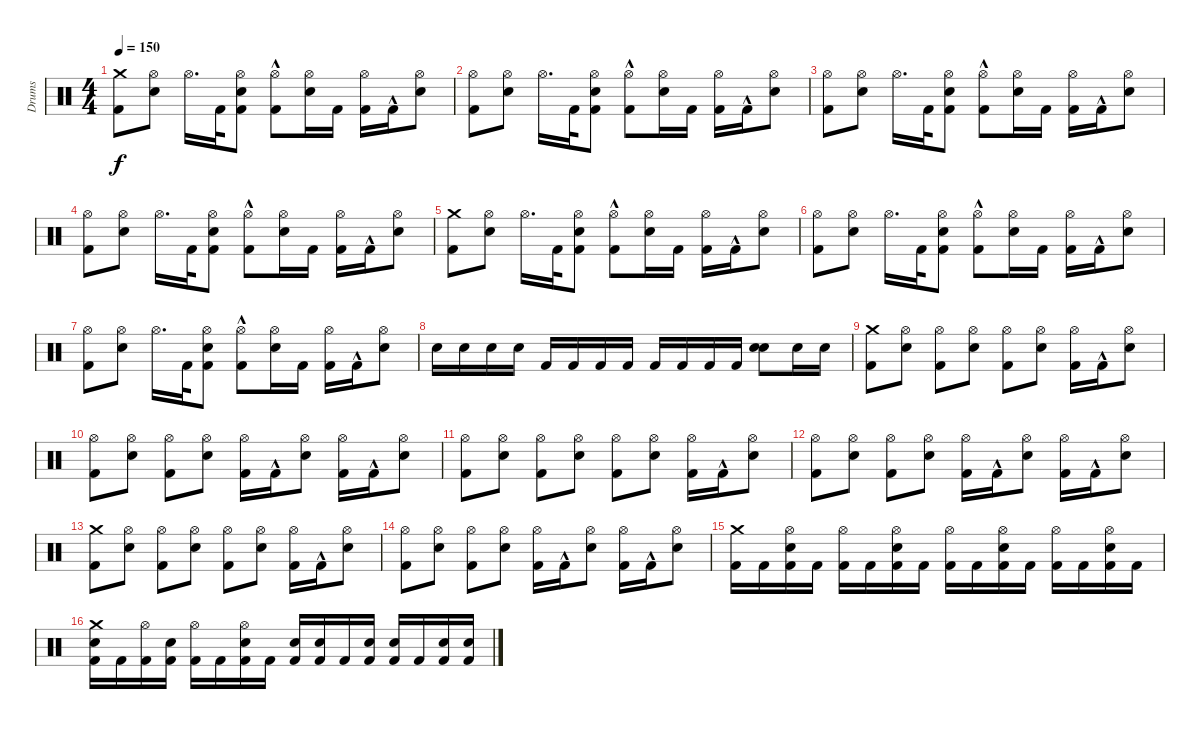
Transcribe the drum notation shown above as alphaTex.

\track ("Drums" "Drums") {instrument percussion}
\staff {score}
\articulation defaults
\ts (4 4)
\tempo 150
\clef neutral
\ks c
("Kick (hit) 2" "Crash medium (hit)").8{dy f} ("Snare (hit) 2" "Hi-Hat (open)").8 "Hi-Hat (open)".16{d} "Kick (hit) 2".32 ("Kick (hit) 2" "Snare (hit) 2" "Hi-Hat (open)").8 ("Kick (hit) 2"{hac} "Hi-Hat (open)").8 ("Snare (hit) 2" "Hi-Hat (open)").16 "Kick (hit) 2".16 ("Kick (hit) 2" "Hi-Hat (open)").16 "Kick (hit) 2"{hac}.16 ("Snare (hit) 2" "Hi-Hat (open)").8 |
("Hi-Hat (open)" "Kick (hit) 2").8 ("Snare (hit) 2" "Hi-Hat (open)").8 "Hi-Hat (open)".16{d} "Kick (hit) 2".32 ("Kick (hit) 2" "Snare (hit) 2" "Hi-Hat (open)").8 ("Kick (hit) 2"{hac} "Hi-Hat (open)").8 ("Snare (hit) 2" "Hi-Hat (open)").16 "Kick (hit) 2".16 ("Kick (hit) 2" "Hi-Hat (open)").16 "Kick (hit) 2"{hac}.16 ("Snare (hit) 2" "Hi-Hat (open)").8 |
("Hi-Hat (open)" "Kick (hit) 2").8 ("Snare (hit) 2" "Hi-Hat (open)").8 "Hi-Hat (open)".16{d} "Kick (hit) 2".32 ("Kick (hit) 2" "Snare (hit) 2" "Hi-Hat (open)").8 ("Kick (hit) 2"{hac} "Hi-Hat (open)").8 ("Snare (hit) 2" "Hi-Hat (open)").16 "Kick (hit) 2".16 ("Kick (hit) 2" "Hi-Hat (open)").16 "Kick (hit) 2"{hac}.16 ("Snare (hit) 2" "Hi-Hat (open)").8 |
("Hi-Hat (open)" "Kick (hit) 2").8 ("Snare (hit) 2" "Hi-Hat (open)").8 "Hi-Hat (open)".16{d} "Kick (hit) 2".32 ("Kick (hit) 2" "Snare (hit) 2" "Hi-Hat (open)").8 ("Kick (hit) 2"{hac} "Hi-Hat (open)").8 ("Snare (hit) 2" "Hi-Hat (open)").16 "Kick (hit) 2".16 ("Kick (hit) 2" "Hi-Hat (open)").16 "Kick (hit) 2"{hac}.16 ("Snare (hit) 2" "Hi-Hat (open)").8 |
("Kick (hit) 2" "Crash medium (hit)").8 ("Snare (hit) 2" "Hi-Hat (open)").8 "Hi-Hat (open)".16{d} "Kick (hit) 2".32 ("Kick (hit) 2" "Snare (hit) 2" "Hi-Hat (open)").8 ("Kick (hit) 2"{hac} "Hi-Hat (open)").8 ("Snare (hit) 2" "Hi-Hat (open)").16 "Kick (hit) 2".16 ("Kick (hit) 2" "Hi-Hat (open)").16 "Kick (hit) 2"{hac}.16 ("Snare (hit) 2" "Hi-Hat (open)").8 |
("Hi-Hat (open)" "Kick (hit) 2").8 ("Snare (hit) 2" "Hi-Hat (open)").8 "Hi-Hat (open)".16{d} "Kick (hit) 2".32 ("Kick (hit) 2" "Snare (hit) 2" "Hi-Hat (open)").8 ("Kick (hit) 2"{hac} "Hi-Hat (open)").8 ("Snare (hit) 2" "Hi-Hat (open)").16 "Kick (hit) 2".16 ("Kick (hit) 2" "Hi-Hat (open)").16 "Kick (hit) 2"{hac}.16 ("Snare (hit) 2" "Hi-Hat (open)").8 |
("Hi-Hat (open)" "Kick (hit) 2").8 ("Snare (hit) 2" "Hi-Hat (open)").8 "Hi-Hat (open)".16{d} "Kick (hit) 2".32 ("Kick (hit) 2" "Snare (hit) 2" "Hi-Hat (open)").8 ("Kick (hit) 2"{hac} "Hi-Hat (open)").8 ("Snare (hit) 2" "Hi-Hat (open)").16 "Kick (hit) 2".16 ("Kick (hit) 2" "Hi-Hat (open)").16 "Kick (hit) 2"{hac}.16 ("Snare (hit) 2" "Hi-Hat (open)").8 |
"Snare (hit) 2".16 "Snare (hit) 2".16 "Snare (hit) 2".16 "Snare (hit) 2".16 "Kick (hit) 2".16 "Kick (hit) 2".16 "Kick (hit) 2".16 "Kick (hit) 2".16 "Kick (hit) 2".16 "Kick (hit) 2".16 "Kick (hit) 2".16 "Kick (hit) 2".16 ("Snare (hit) 2" "Snare (hit) 2").8 "Snare (hit) 2".16 "Snare (hit) 2".16 |
("Kick (hit) 2" "Crash medium (hit)").8 ("Snare (hit) 2" "Hi-Hat (open)").8 ("Kick (hit) 2" "Hi-Hat (open)").8 ("Snare (hit) 2" "Hi-Hat (open)").8 ("Kick (hit) 2" "Hi-Hat (open)").8 ("Snare (hit) 2" "Hi-Hat (open)").8 ("Kick (hit) 2" "Hi-Hat (open)").16 "Kick (hit) 2"{hac}.16 ("Snare (hit) 2" "Hi-Hat (open)").8 |
("Kick (hit) 2" "Hi-Hat (open)").8 ("Snare (hit) 2" "Hi-Hat (open)").8 ("Kick (hit) 2" "Hi-Hat (open)").8 ("Snare (hit) 2" "Hi-Hat (open)").8 ("Kick (hit) 2" "Hi-Hat (open)").16 "Kick (hit) 2"{hac}.16 ("Snare (hit) 2" "Hi-Hat (open)").8 ("Kick (hit) 2" "Hi-Hat (open)").16 "Kick (hit) 2"{hac}.16 ("Snare (hit) 2" "Hi-Hat (open)").8 |
("Hi-Hat (open)" "Kick (hit) 2").8 ("Snare (hit) 2" "Hi-Hat (open)").8 ("Kick (hit) 2" "Hi-Hat (open)").8 ("Snare (hit) 2" "Hi-Hat (open)").8 ("Kick (hit) 2" "Hi-Hat (open)").8 ("Snare (hit) 2" "Hi-Hat (open)").8 ("Kick (hit) 2" "Hi-Hat (open)").16 "Kick (hit) 2"{hac}.16 ("Snare (hit) 2" "Hi-Hat (open)").8 |
("Kick (hit) 2" "Hi-Hat (open)").8 ("Snare (hit) 2" "Hi-Hat (open)").8 ("Kick (hit) 2" "Hi-Hat (open)").8 ("Snare (hit) 2" "Hi-Hat (open)").8 ("Kick (hit) 2" "Hi-Hat (open)").16 "Kick (hit) 2"{hac}.16 ("Snare (hit) 2" "Hi-Hat (open)").8 ("Kick (hit) 2" "Hi-Hat (open)").16 "Kick (hit) 2"{hac}.16 ("Snare (hit) 2" "Hi-Hat (open)").8 |
("Kick (hit) 2" "Crash medium (hit)").8 ("Snare (hit) 2" "Hi-Hat (open)").8 ("Kick (hit) 2" "Hi-Hat (open)").8 ("Snare (hit) 2" "Hi-Hat (open)").8 ("Kick (hit) 2" "Hi-Hat (open)").8 ("Snare (hit) 2" "Hi-Hat (open)").8 ("Kick (hit) 2" "Hi-Hat (open)").16 "Kick (hit) 2"{hac}.16 ("Snare (hit) 2" "Hi-Hat (open)").8 |
("Kick (hit) 2" "Hi-Hat (open)").8 ("Snare (hit) 2" "Hi-Hat (open)").8 ("Kick (hit) 2" "Hi-Hat (open)").8 ("Snare (hit) 2" "Hi-Hat (open)").8 ("Kick (hit) 2" "Hi-Hat (open)").16 "Kick (hit) 2"{hac}.16 ("Snare (hit) 2" "Hi-Hat (open)").8 ("Kick (hit) 2" "Hi-Hat (open)").16 "Kick (hit) 2"{hac}.16 ("Snare (hit) 2" "Hi-Hat (open)").8 |
("Kick (hit) 2" "Crash medium (hit)").16 "Kick (hit) 2".16 ("Snare (hit) 2" "Kick (hit) 2" "Hi-Hat (open)").16 "Kick (hit) 2".16 ("Kick (hit) 2" "Hi-Hat (open)").16 "Kick (hit) 2".16 ("Snare (hit) 2" "Kick (hit) 2" "Hi-Hat (open)").16 "Kick (hit) 2".16 ("Kick (hit) 2" "Hi-Hat (open)").16 "Kick (hit) 2".16 ("Snare (hit) 2" "Kick (hit) 2" "Hi-Hat (open)").16 "Kick (hit) 2".16 ("Kick (hit) 2" "Hi-Hat (open)").16 "Kick (hit) 2".16 ("Snare (hit) 2" "Kick (hit) 2" "Hi-Hat (open)").16 "Kick (hit) 2".16 |
("Snare (hit) 2" "Crash medium (hit)" "Kick (hit) 2").16 "Kick (hit) 2".16 ("Hi-Hat (open)" "Kick (hit) 2").16 ("Snare (hit) 2" "Kick (hit) 2").16 ("Hi-Hat (open)" "Kick (hit) 2").16 "Kick (hit) 2".16 ("Snare (hit) 2" "Hi-Hat (open)" "Kick (hit) 2").16 "Kick (hit) 2".16 ("Snare (hit) 2" "Kick (hit) 2").16 ("Snare (hit) 2" "Kick (hit) 2").16 "Kick (hit) 2".16 ("Snare (hit) 2" "Kick (hit) 2").16 ("Snare (hit) 2" "Kick (hit) 2").16 "Kick (hit) 2".16 ("Snare (hit) 2" "Kick (hit) 2").16 ("Snare (hit) 2" "Kick (hit) 2").16
